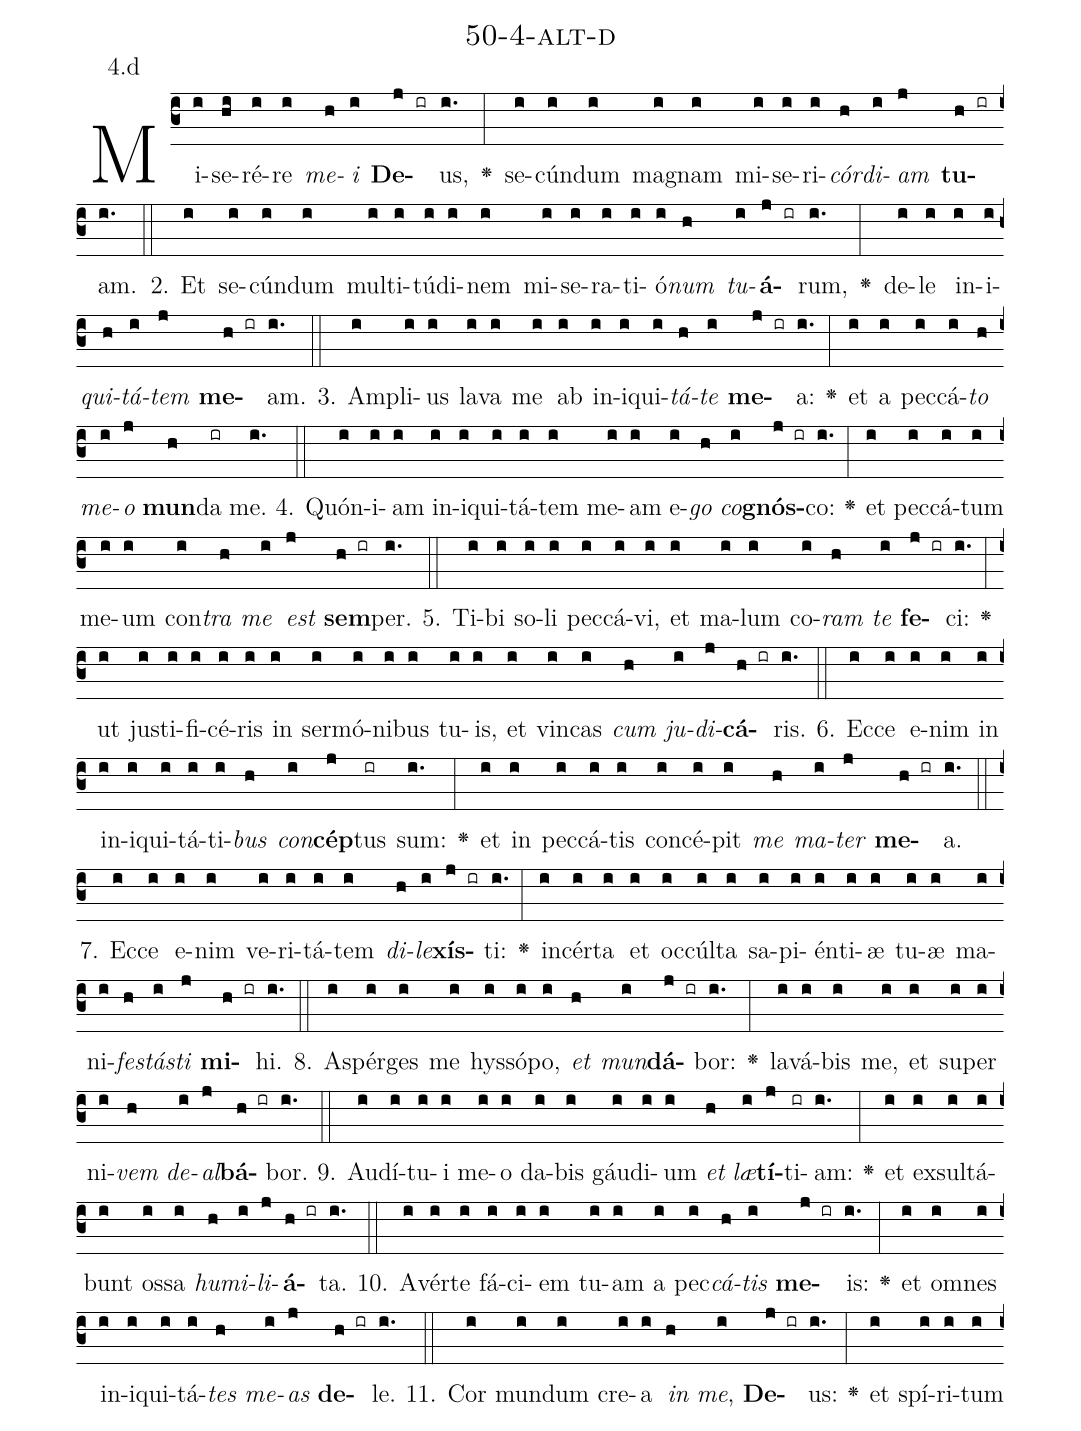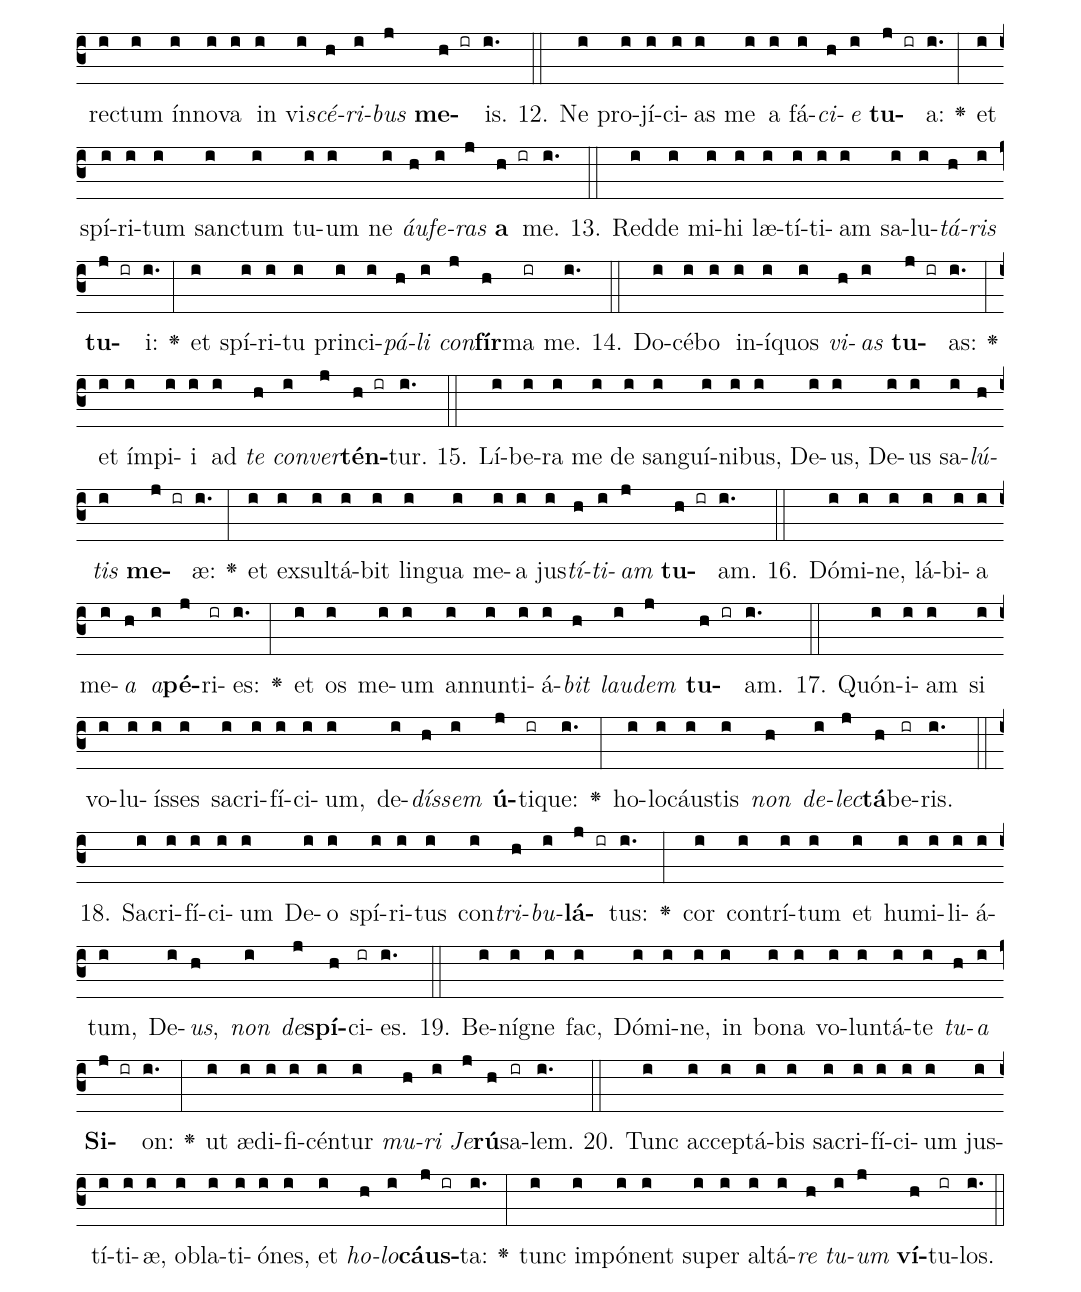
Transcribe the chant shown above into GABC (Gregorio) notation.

name: 50-4-alt-d;
annotation: 4.d;
%%
(c3)Mi(i)se(hi)ré(i)re(i) <i>me</i>(h)<i>i</i>(i) <b>De</b>(j ir)us,(i.) <v>\greheightstar</v>(:) se(i)cún(i)dum(i) ma(i)gnam(i) mi(i)se(i)ri(i)<i>cór</i>(h)<i>di</i>(i)<i>am</i>(j) <b>tu</b>(h ir)am.(i.) (::)
2. Et(i) se(i)cún(i)dum(i) mul(i)ti(i)tú(i)di(i)nem(i) mi(i)se(i)ra(i)ti(i)ó(i)<i>num</i>(h) <i>tu</i>(i)<b>á</b>(j ir)rum,(i.) <v>\greheightstar</v>(:) de(i)le(i) in(i)i(i)<i>qui</i>(h)<i>tá</i>(i)<i>tem</i>(j) <b>me</b>(h ir)am.(i.) (::)
3. Am(i)pli(i)us(i) la(i)va(i) me(i) ab(i) in(i)i(i)qui(i)<i>tá</i>(h)<i>te</i>(i) <b>me</b>(j ir)a:(i.) <v>\greheightstar</v>(:) et(i) a(i) pec(i)cá(i)<i>to</i>(h) <i>me</i>(i)<i>o</i>(j) <b>mun</b>(h)da(ir) me.(i.) (::)
4. Quón(i)i(i)am(i) in(i)i(i)qui(i)tá(i)tem(i) me(i)am(i) e(i)<i>go</i>(h) <i>co</i>(i)<b>gnós</b>(j ir)co:(i.) <v>\greheightstar</v>(:) et(i) pec(i)cá(i)tum(i) me(i)um(i) con(i)<i>tra</i>(h) <i>me</i>(i) <i>est</i>(j) <b>sem</b>(h ir)per.(i.) (::)
5. Ti(i)bi(i) so(i)li(i) pec(i)cá(i)vi,(i) et(i) ma(i)lum(i) co(i)<i>ram</i>(h) <i>te</i>(i) <b>fe</b>(j ir)ci:(i.) <v>\greheightstar</v>(:) ut(i) jus(i)ti(i)fi(i)cé(i)ris(i) in(i) ser(i)mó(i)ni(i)bus(i) tu(i)is,(i) et(i) vin(i)cas(i) <i>cum</i>(h) <i>ju</i>(i)<i>di</i>(j)<b>cá</b>(h ir)ris.(i.) (::)
6. Ec(i)ce(i) e(i)nim(i) in(i) in(i)i(i)qui(i)tá(i)ti(i)<i>bus</i>(h) <i>con</i>(i)<b>cép</b>(j)tus(ir) sum:(i.) <v>\greheightstar</v>(:) et(i) in(i) pec(i)cá(i)tis(i) con(i)cé(i)pit(i) <i>me</i>(h) <i>ma</i>(i)<i>ter</i>(j) <b>me</b>(h ir)a.(i.) (::)
7. Ec(i)ce(i) e(i)nim(i) ve(i)ri(i)tá(i)tem(i) <i>di</i>(h)<i>le</i>(i)<b>xís</b>(j ir)ti:(i.) <v>\greheightstar</v>(:) in(i)cér(i)ta(i) et(i) oc(i)cúl(i)ta(i) sa(i)pi(i)én(i)ti(i)æ(i) tu(i)æ(i) ma(i)ni(i)<i>fes</i>(h)<i>tás</i>(i)<i>ti</i>(j) <b>mi</b>(h ir)hi.(i.) (::)
8. A(i)spér(i)ges(i) me(i) hys(i)só(i)po,(i) <i>et</i>(h) <i>mun</i>(i)<b>dá</b>(j ir)bor:(i.) <v>\greheightstar</v>(:) la(i)vá(i)bis(i) me,(i) et(i) su(i)per(i) ni(i)<i>vem</i>(h) <i>de</i>(i)<i>al</i>(j)<b>bá</b>(h ir)bor.(i.) (::)
9. Au(i)dí(i)tu(i)i(i) me(i)o(i) da(i)bis(i) gáu(i)di(i)um(i) <i>et</i>(h) <i>læ</i>(i)<b>tí</b>(j)ti(ir)am:(i.) <v>\greheightstar</v>(:) et(i) ex(i)sul(i)tá(i)bunt(i) os(i)sa(i) <i>hu</i>(h)<i>mi</i>(i)<i>li</i>(j)<b>á</b>(h ir)ta.(i.) (::)
10. A(i)vér(i)te(i) fá(i)ci(i)em(i) tu(i)am(i) a(i) pec(i)<i>cá</i>(h)<i>tis</i>(i) <b>me</b>(j ir)is:(i.) <v>\greheightstar</v>(:) et(i) om(i)nes(i) in(i)i(i)qui(i)tá(i)<i>tes</i>(h) <i>me</i>(i)<i>as</i>(j) <b>de</b>(h ir)le.(i.) (::)
11. Cor(i) mun(i)dum(i) cre(i)a(i) <i>in</i>(h) <i>me</i>,(i) <b>De</b>(j ir)us:(i.) <v>\greheightstar</v>(:) et(i) spí(i)ri(i)tum(i) rec(i)tum(i) ín(i)no(i)va(i) in(i) vi(i)<i>scé</i>(h)<i>ri</i>(i)<i>bus</i>(j) <b>me</b>(h ir)is.(i.) (::)
12. Ne(i) pro(i)jí(i)ci(i)as(i) me(i) a(i) fá(i)<i>ci</i>(h)<i>e</i>(i) <b>tu</b>(j ir)a:(i.) <v>\greheightstar</v>(:) et(i) spí(i)ri(i)tum(i) sanc(i)tum(i) tu(i)um(i) ne(i) <i>áu</i>(h)<i>fe</i>(i)<i>ras</i>(j) <b>a</b>(h ir) me.(i.) (::)
13. Red(i)de(i) mi(i)hi(i) læ(i)tí(i)ti(i)am(i) sa(i)lu(i)<i>tá</i>(h)<i>ris</i>(i) <b>tu</b>(j ir)i:(i.) <v>\greheightstar</v>(:) et(i) spí(i)ri(i)tu(i) prin(i)ci(i)<i>pá</i>(h)<i>li</i>(i) <i>con</i>(j)<b>fír</b>(h)ma(ir) me.(i.) (::)
14. Do(i)cé(i)bo(i) in(i)í(i)quos(i) <i>vi</i>(h)<i>as</i>(i) <b>tu</b>(j ir)as:(i.) <v>\greheightstar</v>(:) et(i) ím(i)pi(i)i(i) ad(i) <i>te</i>(h) <i>con</i>(i)<i>ver</i>(j)<b>tén</b>(h ir)tur.(i.) (::)
15. Lí(i)be(i)ra(i) me(i) de(i) san(i)guí(i)ni(i)bus,(i) De(i)us,(i) De(i)us(i) sa(i)<i>lú</i>(h)<i>tis</i>(i) <b>me</b>(j ir)æ:(i.) <v>\greheightstar</v>(:) et(i) ex(i)sul(i)tá(i)bit(i) lin(i)gua(i) me(i)a(i) jus(i)<i>tí</i>(h)<i>ti</i>(i)<i>am</i>(j) <b>tu</b>(h ir)am.(i.) (::)
16. Dó(i)mi(i)ne,(i) lá(i)bi(i)a(i) me(i)<i>a</i>(h) <i>a</i>(i)<b>pé</b>(j)ri(ir)es:(i.) <v>\greheightstar</v>(:) et(i) os(i) me(i)um(i) an(i)nun(i)ti(i)á(i)<i>bit</i>(h) <i>lau</i>(i)<i>dem</i>(j) <b>tu</b>(h ir)am.(i.) (::)
17. Quón(i)i(i)am(i) si(i) vo(i)lu(i)ís(i)ses(i) sa(i)cri(i)fí(i)ci(i)um,(i) de(i)<i>dís</i>(h)<i>sem</i>(i) <b>ú</b>(j)ti(ir)que:(i.) <v>\greheightstar</v>(:) ho(i)lo(i)cáus(i)tis(i) <i>non</i>(h) <i>de</i>(i)<i>lec</i>(j)<b>tá</b>(h)be(ir)ris.(i.) (::)
18. Sa(i)cri(i)fí(i)ci(i)um(i) De(i)o(i) spí(i)ri(i)tus(i) con(i)<i>tri</i>(h)<i>bu</i>(i)<b>lá</b>(j ir)tus:(i.) <v>\greheightstar</v>(:) cor(i) con(i)trí(i)tum(i) et(i) hu(i)mi(i)li(i)á(i)tum,(i) De(i)<i>us</i>,(h) <i>non</i>(i) <i>de</i>(j)<b>spí</b>(h)ci(ir)es.(i.) (::)
19. Be(i)ní(i)gne(i) fac,(i) Dó(i)mi(i)ne,(i) in(i) bo(i)na(i) vo(i)lun(i)tá(i)te(i) <i>tu</i>(h)<i>a</i>(i) <b>Si</b>(j ir)on:(i.) <v>\greheightstar</v>(:) ut(i) æ(i)di(i)fi(i)cén(i)tur(i) <i>mu</i>(h)<i>ri</i>(i) <i>Je</i>(j)<b>rú</b>(h)sa(ir)lem.(i.) (::)
20. Tunc(i) ac(i)cep(i)tá(i)bis(i) sa(i)cri(i)fí(i)ci(i)um(i) jus(i)tí(i)ti(i)æ,(i) ob(i)la(i)ti(i)ó(i)nes,(i) et(i) <i>ho</i>(h)<i>lo</i>(i)<b>cáus</b>(j ir)ta:(i.) <v>\greheightstar</v>(:) tunc(i) im(i)pó(i)nent(i) su(i)per(i) al(i)tá(i)<i>re</i>(h) <i>tu</i>(i)<i>um</i>(j) <b>ví</b>(h)tu(ir)los.(i.) (::)
